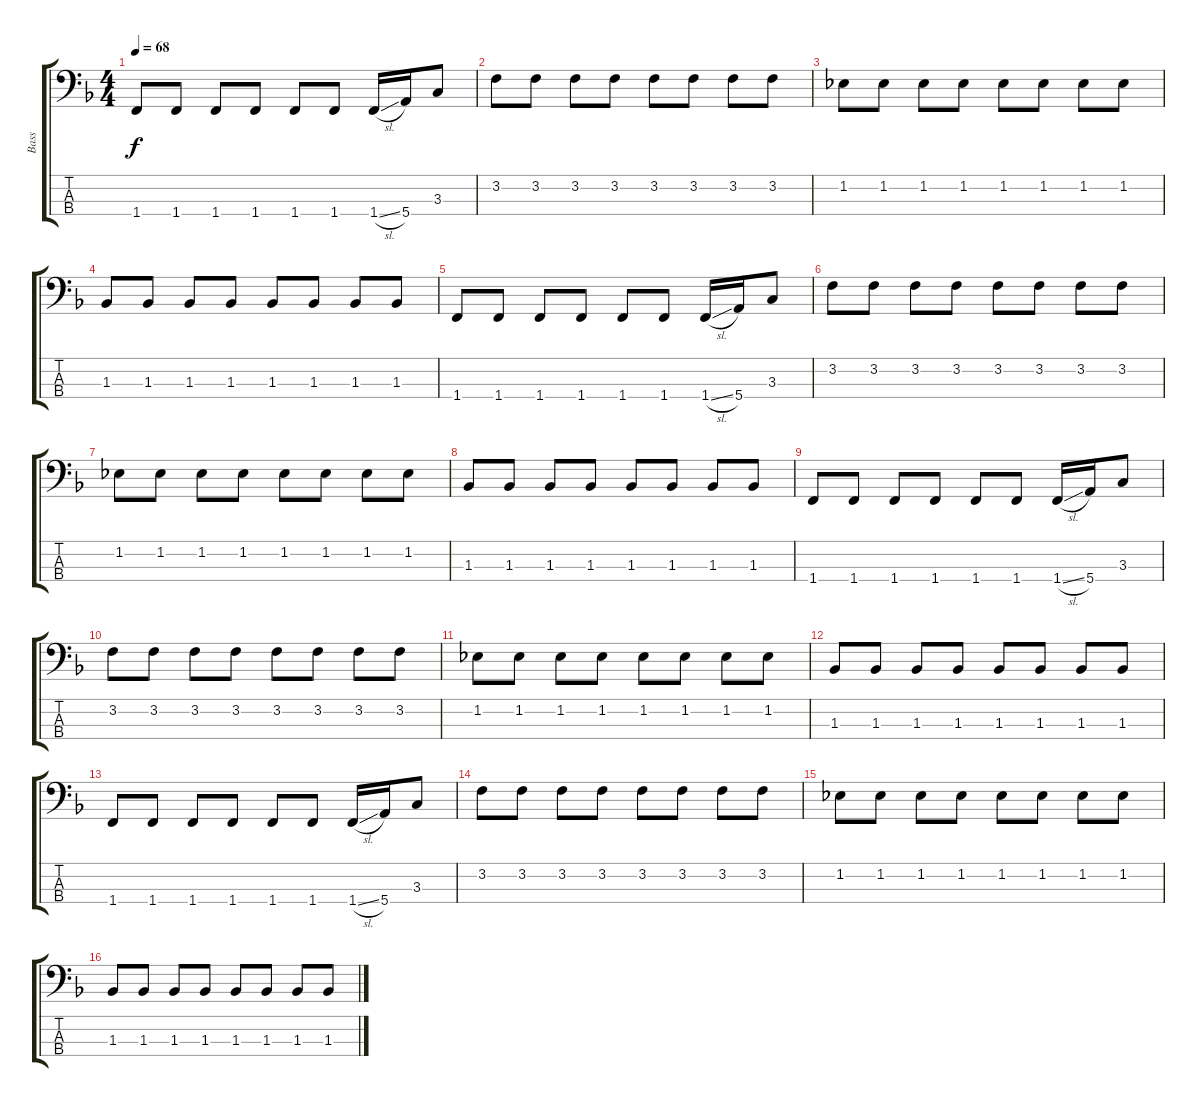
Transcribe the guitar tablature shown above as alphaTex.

\track ("Bass" "Bass") {instrument electricbassfinger}
\staff {score tabs}
\tuning (G2 D2 A1 E1) {hide}
\ts (4 4)
\tempo 68
\clef f4
\ks f
1.4.8{dy f} 1.4.8 1.4.8 1.4.8 1.4.8 1.4.8 1.4{sl}.16 5.4.16 3.3.8 |
3.2.8 3.2.8 3.2.8 3.2.8 3.2.8 3.2.8 3.2.8 3.2.8 |
1.2.8 1.2.8 1.2.8 1.2.8 1.2.8 1.2.8 1.2.8 1.2.8 |
1.3.8 1.3.8 1.3.8 1.3.8 1.3.8 1.3.8 1.3.8 1.3.8 |
1.4.8 1.4.8 1.4.8 1.4.8 1.4.8 1.4.8 1.4{sl}.16 5.4.16 3.3.8 |
3.2.8 3.2.8 3.2.8 3.2.8 3.2.8 3.2.8 3.2.8 3.2.8 |
1.2.8 1.2.8 1.2.8 1.2.8 1.2.8 1.2.8 1.2.8 1.2.8 |
1.3.8 1.3.8 1.3.8 1.3.8 1.3.8 1.3.8 1.3.8 1.3.8 |
1.4.8 1.4.8 1.4.8 1.4.8 1.4.8 1.4.8 1.4{sl}.16 5.4.16 3.3.8 |
3.2.8 3.2.8 3.2.8 3.2.8 3.2.8 3.2.8 3.2.8 3.2.8 |
1.2.8 1.2.8 1.2.8 1.2.8 1.2.8 1.2.8 1.2.8 1.2.8 |
1.3.8 1.3.8 1.3.8 1.3.8 1.3.8 1.3.8 1.3.8 1.3.8 |
1.4.8 1.4.8 1.4.8 1.4.8 1.4.8 1.4.8 1.4{sl}.16 5.4.16 3.3.8 |
3.2.8 3.2.8 3.2.8 3.2.8 3.2.8 3.2.8 3.2.8 3.2.8 |
1.2.8 1.2.8 1.2.8 1.2.8 1.2.8 1.2.8 1.2.8 1.2.8 |
1.3.8 1.3.8 1.3.8 1.3.8 1.3.8 1.3.8 1.3.8 1.3.8
